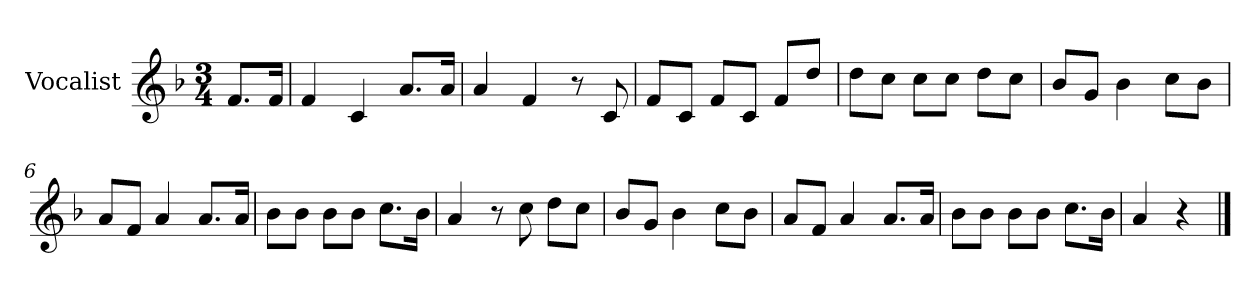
**kern
*part1
*staff1
*I"Vocalist
*k[b-]
*F:
*M3/4
=
8.fL
16fJk
=1
4f
4c
8.aL
16aJk
=2
4a
4f
8r
8c
=3
8fL
8cJ
8fL
8cJ
8fL
8ddJ
=4
8ddL
8ccJ
8ccL
8ccJ
8ddL
8ccJ
=5
8b-L
8gJ
4b-
8ccL
8b-J
=6
8aL
8fJ
4a
8.aL
16aJk
=7
8b-L
8b-J
8b-L
8b-J
8.ccL
16b-Jk
=8
4a
8r
8cc
8ddL
8ccJ
=9
8b-L
8gJ
4b-
8ccL
8b-J
=10
8aL
8fJ
4a
8.aL
16aJk
=11
8b-L
8b-J
8b-L
8b-J
8.ccL
16b-Jk
=12
4a
4r
==
*-
